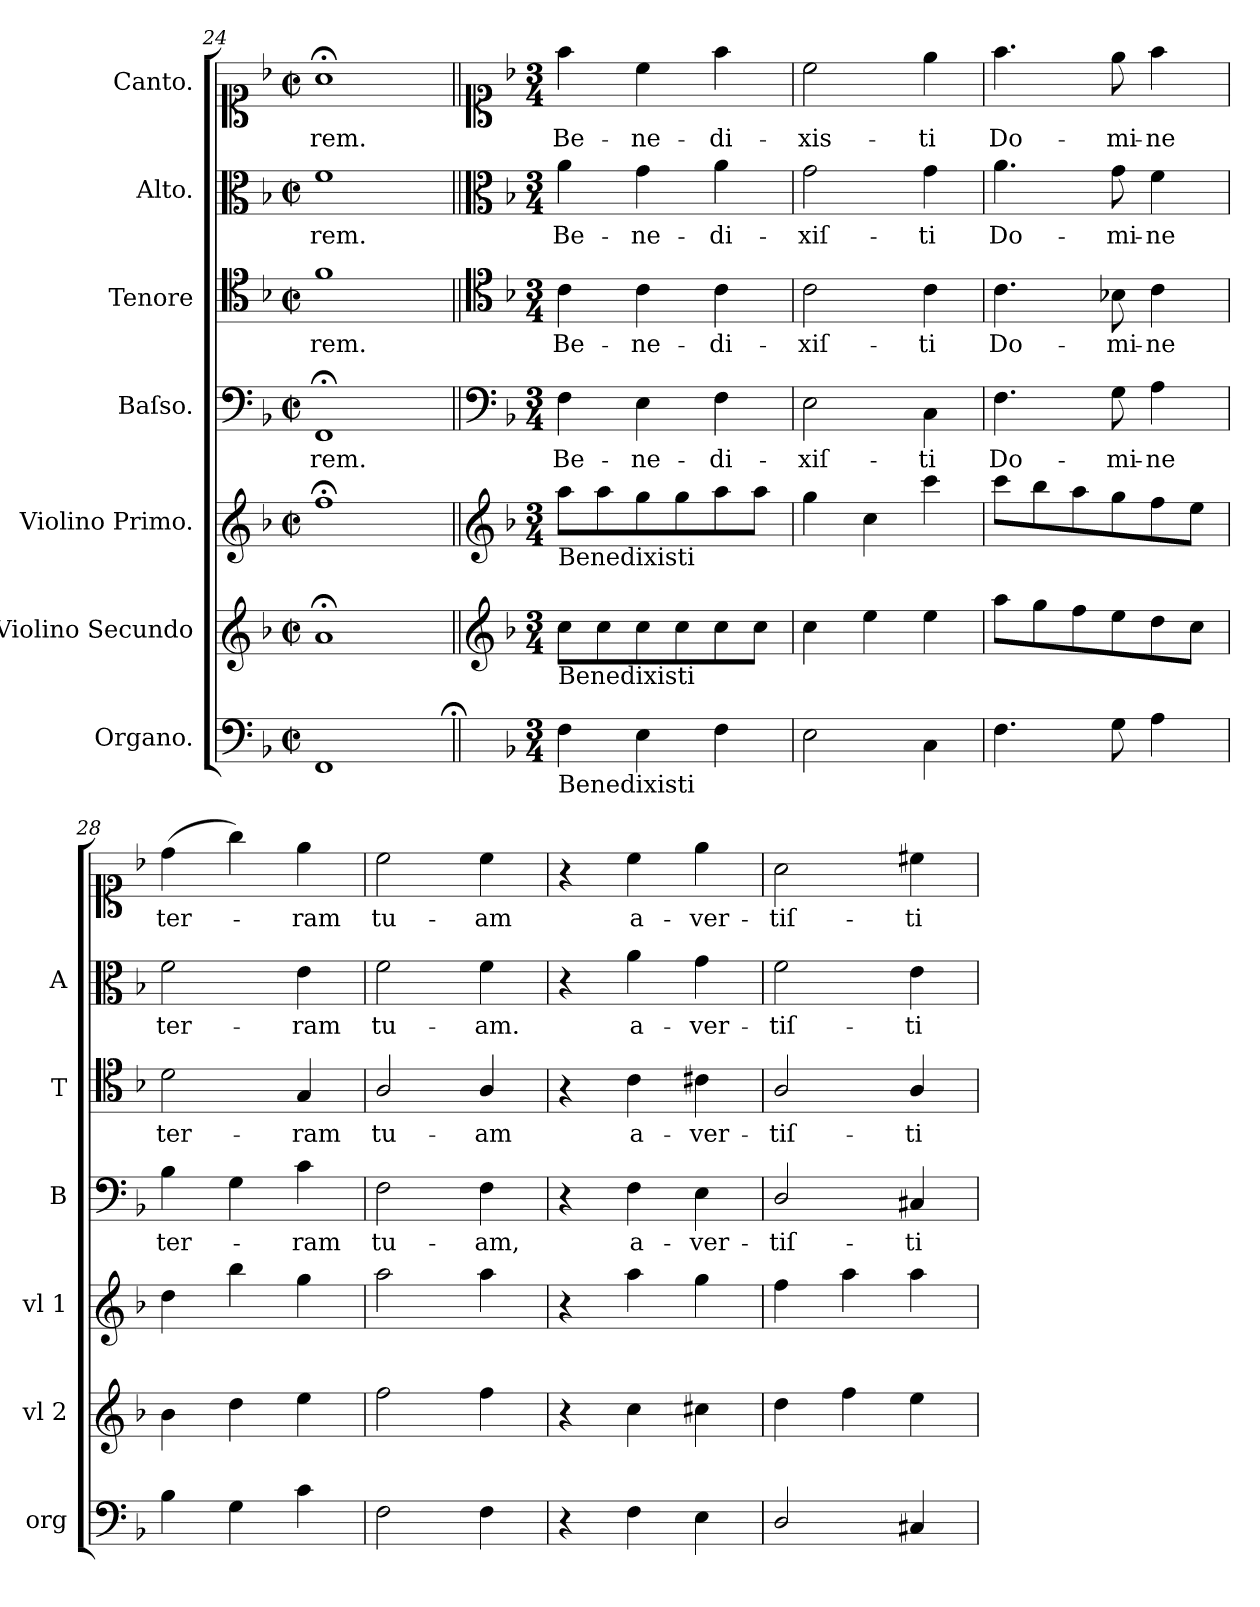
**kern	**kern	**kern	**kern	**text	**kern	**text	**kern	**text	**kern	**text
*part7	*part6	*part5	*part4	*part4	*part3	*part3	*part2	*part2	*part1	*part1
*staff7	*staff6	*staff5	*staff4	*staff4	*staff3	*staff3	*staff2	*staff2	*staff1	*staff1
*I"Organo.	*I"Violino Secundo	*I"Violino Primo.	*I"Baſso.	*	*I"Tenore	*	*I"Alto.	*	*I"Canto.	*
*I'org	*I'vl 2	*I'vl 1	*I'B	*	*I'T	*	*I'A	*	*	*
*clefF4	*clefG2	*clefG2	*clefF4	*	*clefC4	*	*clefC3	*	*clefC1	*
*k[b-]	*k[b-]	*k[b-]	*k[b-]	*	*k[b-]	*	*k[b-]	*	*k[b-]	*
*M2/2	*M2/2	*M2/2	*M2/2	*	*M2/2	*	*M2/2	*	*M2/2	*
*met(c|)	*met(c|)	*met(c|)	*met(c|)	*	*met(c|)	*	*met(c|)	*	*met(c|)	*
=24	=24	=24	=24	=24	=24	=24	=24	=24	=24	=24
1FF/	1a;</	1ff;<\	1FF;</	-rem.	1f\	-rem.	1f\	-rem.	1a;\	-rem.
=25||;	=25||	=25||	=25||	=25||	=25||	=25||	=25||	=25||	=25||	=25||
*	*clefG2	*clefG2	*clefF4	*	*clefC4	*	*clefC3	*	*clefC1	*
*	*k[b-]	*k[b-]	*k[b-]	*	*k[b-]	*	*k[b-]	*	*k[b-]	*
*M3/4	*M3/4	*M3/4	*M3/4	*	*M3/4	*	*M3/4	*	*M3/4	*
!	!	!LO:TX:b:t=Benedixisti	!	!	!	!	!	!	!	!
!	!LO:TX:b:t=Benedixisti	!	!	!	!	!	!	!	!	!
!LO:TX:b:t=Benedixisti	!	!	!	!	!	!	!	!	!	!
4F\	8cc\L	8aa\L	4F\	Be-	4c\	Be-	4a\	Be-	4ff\	Be-
.	8cc\	8aa\	.	.	.	.	.	.	.	.
4E\	8cc\	8gg\	4E\	-ne-	4c\	-ne-	4g\	-ne-	4cc\	-ne-
.	8cc\	8gg\	.	.	.	.	.	.	.	.
4F\	8cc\	8aa\	4F\	-di-	4c\	-di-	4a\	-di-	4ff\	-di-
.	8cc\J	8aa\J	.	.	.	.	.	.	.	.
=26	=26	=26	=26	=26	=26	=26	=26	=26	=26	=26
2E\	4cc\	4gg\	2E\	-xiſ-	2c\	-xiſ-	2g\	-xiſ-	2cc\	-xis-
.	4ee\	4cc\	.	.	.	.	.	.	.	.
4C\	4ee\	4ccc\	4C\	-ti	4c\	-ti	4g\	-ti	4ee\	-ti
=27	=27	=27	=27	=27	=27	=27	=27	=27	=27	=27
4.F\	8aa\L	8ccc\L	4.F\	Do-	4.c\	Do-	4.a\	Do-	4.ff\	Do-
.	8gg\	8bb-\	.	.	.	.	.	.	.	.
.	8ff\	8aa\	.	.	.	.	.	.	.	.
8G\	8ee\	8gg\	8G\	-mi-	8B-X\	-mi-	8g\	-mi-	8ee\	-mi-
4A\	8dd\	8ff\	4A\	-ne	4c\	-ne	4f\	-ne	4ff\	-ne
.	8cc\J	8ee\J	.	.	.	.	.	.	.	.
=28	=28	=28	=28	=28	=28	=28	=28	=28	=28	=28
4B-\	4b-\	4dd\	4B-\	ter-	2d\	ter-	2f\	ter-	(4dd\	ter-
4G\	4dd\	4bb-\	4G\	.	.	.	.	.	4gg\)	.
4c\	4ee\	4gg\	4c\	-ram	4G/	-ram	4e\	-ram	4ee\	-ram
=29	=29	=29	=29	=29	=29	=29	=29	=29	=29	=29
2F\	2ff\	2aa\	2F\	tu-	2A/	tu-	2f\	tu-	2cc\	tu-
4F\	4ff\	4aa\	4F\	-am,	4A/	-am	4f\	-am.	4cc\	-am
=30	=30	=30	=30	=30	=30	=30	=30	=30	=30	=30
4r	4r	4r	4r	.	4r	.	4r	.	4r	.
4F\	4cc\	4aa\	4F\	a-	4c\	a-	4a\	a-	4cc\	a-
4E\	4cc#X\	4gg\	4E\	-ver-	4c#X\	-ver-	4g\	-ver-	4ee\	-ver-
=31	=31	=31	=31	=31	=31	=31	=31	=31	=31	=31
2D/	4dd\	4ff\	2D/	-tiſ-	2A/	-tiſ-	2f\	-tiſ-	2a\	-tiſ-
.	4ff\	4aa\	.	.	.	.	.	.	.	.
4C#X/	4ee\	4aa\	4C#X/	-ti	4A/	-ti	4e\	-ti	4cc#X\	-ti
=	=	=	=	=	=	=	=	=	=	=
*-	*-	*-	*-	*-	*-	*-	*-	*-	*-	*-
